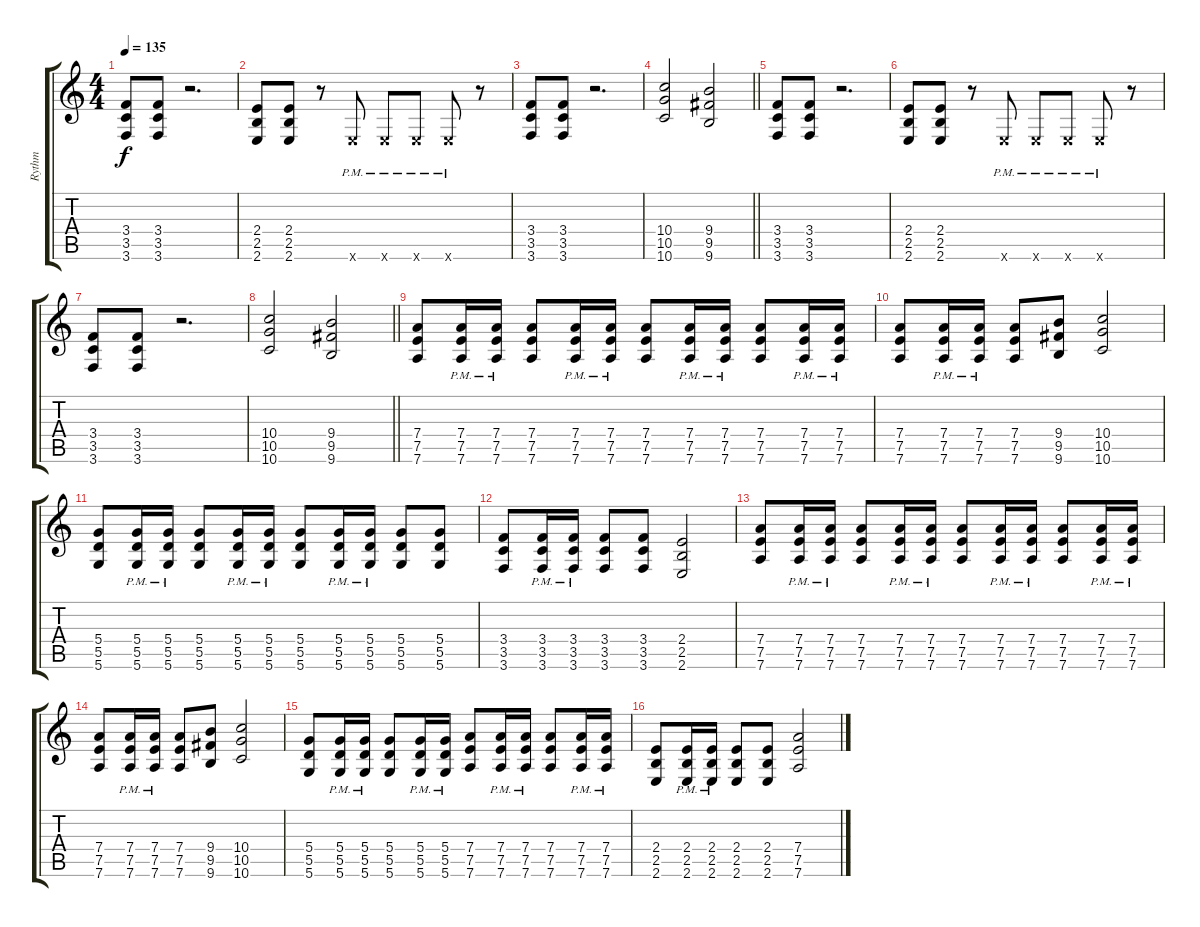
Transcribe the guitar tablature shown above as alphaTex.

\track ("Rythm" "Rythm") {instrument distortionguitar}
\staff {score tabs}
\tuning (E4 B3 G3 D3 A2 D2) {hide}
\ts (4 4)
\tempo 135
\clef g2
\ks c
(3.4 3.5 3.6).8{dy f} (3.4 3.5 3.6).8 r.2{d} |
(2.4 2.5 2.6).8 (2.4 2.5 2.6).8 r.8 2.6{pm x}.8 2.6{pm x}.8 2.6{pm x}.8 2.6{pm x}.8 r.8 |
(3.4 3.5 3.6).8 (3.4 3.5 3.6).8 r.2{d} |
\barLineRight lightlight
(10.4 10.5 10.6).2 (9.4 9.5 9.6).2 |
(3.4 3.5 3.6).8 (3.4 3.5 3.6).8 r.2{d} |
(2.4 2.5 2.6).8 (2.4 2.5 2.6).8 r.8 2.6{pm x}.8 2.6{pm x}.8 2.6{pm x}.8 2.6{pm x}.8 r.8 |
(3.4 3.5 3.6).8 (3.4 3.5 3.6).8 r.2{d} |
\barLineRight lightlight
(10.4 10.5 10.6).2 (9.4 9.5 9.6).2 |
(7.4 7.5 7.6).8 (7.4{pm} 7.5{pm} 7.6{pm}).16 (7.4{pm} 7.5{pm} 7.6{pm}).16 (7.4 7.5 7.6).8 (7.4{pm} 7.5{pm} 7.6{pm}).16 (7.4{pm} 7.5{pm} 7.6{pm}).16 (7.4 7.5 7.6).8 (7.4{pm} 7.5{pm} 7.6{pm}).16 (7.4{pm} 7.5{pm} 7.6{pm}).16 (7.4 7.5 7.6).8 (7.4{pm} 7.5{pm} 7.6{pm}).16 (7.4{pm} 7.5{pm} 7.6{pm}).16 |
(7.4 7.5 7.6).8 (7.4{pm} 7.5{pm} 7.6{pm}).16 (7.4{pm} 7.5{pm} 7.6{pm}).16 (7.4 7.5 7.6).8 (9.4 9.5 9.6).8 (10.4 10.5 10.6).2 |
(5.4 5.5 5.6).8 (5.4{pm} 5.5{pm} 5.6{pm}).16 (5.4{pm} 5.5{pm} 5.6{pm}).16 (5.4 5.5 5.6).8 (5.4{pm} 5.5{pm} 5.6{pm}).16 (5.4{pm} 5.5{pm} 5.6{pm}).16 (5.4 5.5 5.6).8 (5.4{pm} 5.5{pm} 5.6{pm}).16 (5.4{pm} 5.5{pm} 5.6{pm}).16 (5.4 5.5 5.6).8 (5.4 5.5 5.6).8 |
(3.4 3.5 3.6).8 (3.4{pm} 3.5{pm} 3.6{pm}).16 (3.4{pm} 3.5{pm} 3.6{pm}).16 (3.4 3.5 3.6).8 (3.4 3.5 3.6).8 (2.4 2.5 2.6).2 |
(7.4 7.5 7.6).8 (7.4{pm} 7.5{pm} 7.6{pm}).16 (7.4{pm} 7.5{pm} 7.6{pm}).16 (7.4 7.5 7.6).8 (7.4{pm} 7.5{pm} 7.6{pm}).16 (7.4{pm} 7.5{pm} 7.6{pm}).16 (7.4 7.5 7.6).8 (7.4{pm} 7.5{pm} 7.6{pm}).16 (7.4{pm} 7.5{pm} 7.6{pm}).16 (7.4 7.5 7.6).8 (7.4{pm} 7.5{pm} 7.6{pm}).16 (7.4{pm} 7.5{pm} 7.6{pm}).16 |
(7.4 7.5 7.6).8 (7.4{pm} 7.5{pm} 7.6{pm}).16 (7.4{pm} 7.5{pm} 7.6{pm}).16 (7.4 7.5 7.6).8 (9.4 9.5 9.6).8 (10.4 10.5 10.6).2 |
(5.4 5.5 5.6).8 (5.4{pm} 5.5{pm} 5.6{pm}).16 (5.4{pm} 5.5{pm} 5.6{pm}).16 (5.4 5.5 5.6).8 (5.4{pm} 5.5{pm} 5.6{pm}).16 (5.4{pm} 5.5{pm} 5.6{pm}).16 (7.4 7.5 7.6).8 (7.4{pm} 7.5{pm} 7.6{pm}).16 (7.4{pm} 7.5{pm} 7.6{pm}).16 (7.4 7.5 7.6).8 (7.4{pm} 7.5{pm} 7.6{pm}).16 (7.4{pm} 7.5{pm} 7.6{pm}).16 |
(2.4 2.5 2.6).8 (2.4{pm} 2.5{pm} 2.6{pm}).16 (2.4{pm} 2.5{pm} 2.6{pm}).16 (2.4 2.5 2.6).8 (2.4 2.5 2.6).8 (7.4 7.5 7.6).2
